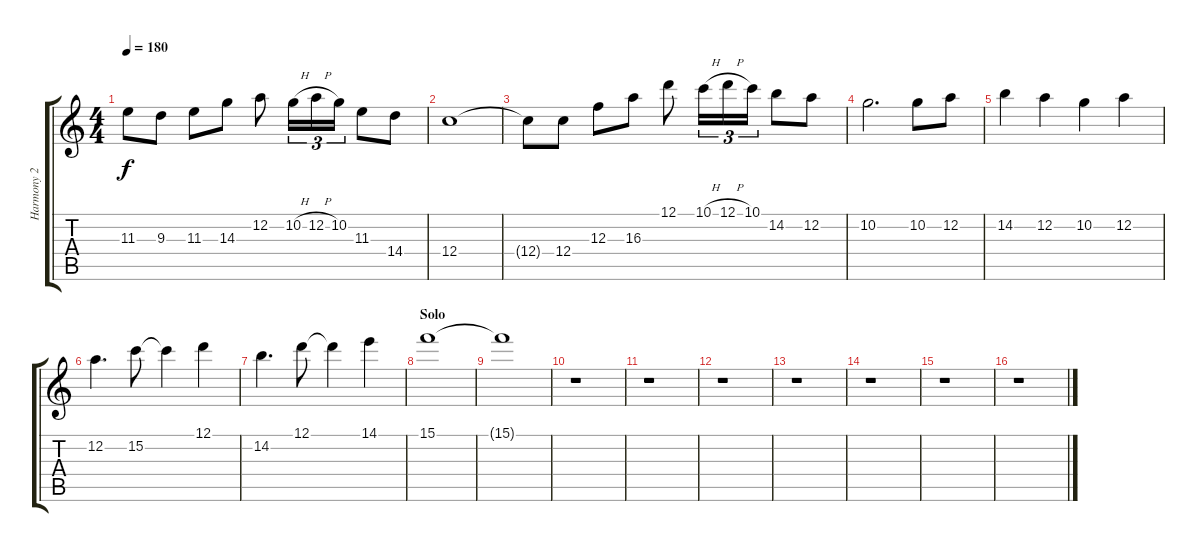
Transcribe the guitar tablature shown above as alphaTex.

\track ("Harmony 2" "Harmony 2") {instrument overdrivenguitar}
\staff {score tabs}
\tuning (D4 A3 F3 C3 G2 C2) {hide}
\ts (4 4)
\tempo 180
\clef g2
\ks aminor
11.3{t}.8{dy f} 9.3.8 11.3.8 14.3.8 12.2.8 10.2{h}.16{tu (3 2)} 12.2{h}.16{tu (3 2)} 10.2.16{tu (3 2)} 11.3.8 14.4.8 |
12.4.1 |
12.4{t}.8 12.4.8 12.3.8 16.3.8 12.1.8 10.1{h}.16{tu (3 2)} 12.1{h}.16{tu (3 2)} 10.1.16{tu (3 2)} 14.2.8 12.2.8 |
10.2.2{d} 10.2.8 12.2.8 |
14.2.4 12.2.4 10.2.4 12.2.4 |
12.2.4{d} 15.2.8 15.2{t}.4 12.1.4 |
14.2.4{d} 12.1.8 12.1{t}.4 14.1.4 |
\section ("" "Solo")
15.1.1 |
15.1{t}.1 |
r.1 |
r.1 |
r.1 |
r.1 |
r.1 |
r.1 |
r.1
